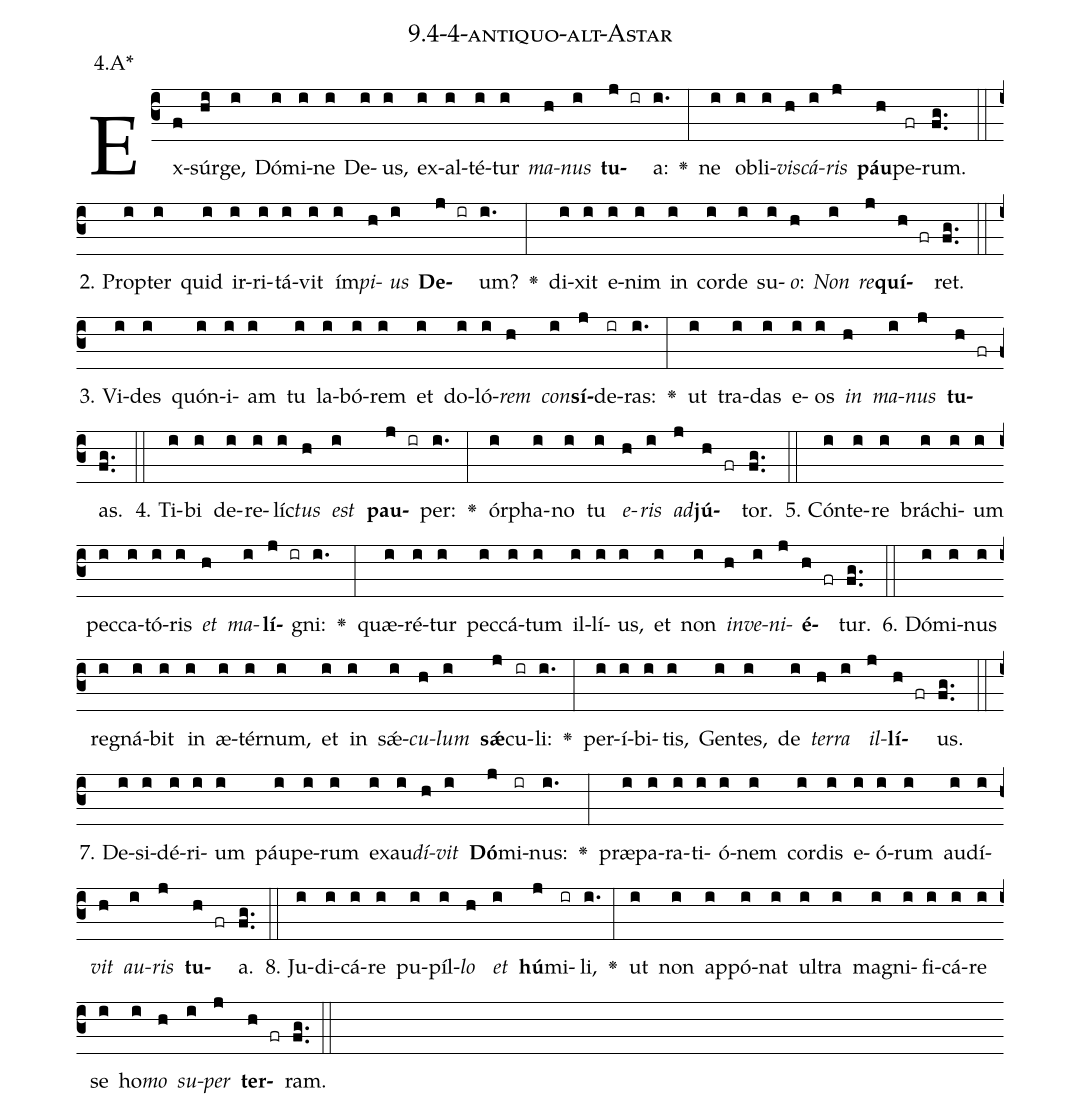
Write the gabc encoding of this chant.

name: 9.4-4-antiquo-alt-Astar;
annotation: 4.A*;
%%
(c3)Ex(f)súr(hi)ge,(i) Dó(i)mi(i)ne(i) De(i)us,(i) ex(i)al(i)té(i)tur(i) <i>ma</i>(h)<i>nus</i>(i) <b>tu</b>(j ir)a:(i.) <v>\greheightstar</v>(:) ne(i) ob(i)li(i)<i>vis</i>(h)<i>cá</i>(i)<i>ris</i>(j) <b>páu</b>(h)pe(fr)rum.(fg..) (::)
2. Prop(i)ter(i) quid(i) ir(i)ri(i)tá(i)vit(i) ím(i)<i>pi</i>(h)<i>us</i>(i) <b>De</b>(j ir)um?(i.) <v>\greheightstar</v>(:) di(i)xit(i) e(i)nim(i) in(i) cor(i)de(i) su(i)<i>o</i>:(h) <i>Non</i>(i) <i>re</i>(j)<b>quí</b>(h fr)ret.(fg..) (::)
3. Vi(i)des(i) quón(i)i(i)am(i) tu(i) la(i)bó(i)rem(i) et(i) do(i)ló(i)<i>rem</i>(h) <i>con</i>(i)<b>sí</b>(j)de(ir)ras:(i.) <v>\greheightstar</v>(:) ut(i) tra(i)das(i) e(i)os(i) <i>in</i>(h) <i>ma</i>(i)<i>nus</i>(j) <b>tu</b>(h fr)as.(fg..) (::)
4. Ti(i)bi(i) de(i)re(i)líc(i)<i>tus</i>(h) <i>est</i>(i) <b>pau</b>(j ir)per:(i.) <v>\greheightstar</v>(:) ór(i)pha(i)no(i) tu(i) <i>e</i>(h)<i>ris</i>(i) <i>ad</i>(j)<b>jú</b>(h fr)tor.(fg..) (::)
5. Cón(i)te(i)re(i) brá(i)chi(i)um(i) pec(i)ca(i)tó(i)ris(i) <i>et</i>(h) <i>ma</i>(i)<b>lí</b>(j ir)gni:(i.) <v>\greheightstar</v>(:) quæ(i)ré(i)tur(i) pec(i)cá(i)tum(i) il(i)lí(i)us,(i) et(i) non(i) <i>in</i>(h)<i>ve</i>(i)<i>ni</i>(j)<b>é</b>(h fr)tur.(fg..) (::)
6. Dó(i)mi(i)nus(i) re(i)gná(i)bit(i) in(i) æ(i)tér(i)num,(i) et(i) in(i) sǽ(i)<i>cu</i>(h)<i>lum</i>(i) <b>sǽ</b>(j)cu(ir)li:(i.) <v>\greheightstar</v>(:) per(i)í(i)bi(i)tis,(i) Gen(i)tes,(i) de(i) <i>ter</i>(h)<i>ra</i>(i) <i>il</i>(j)<b>lí</b>(h fr)us.(fg..) (::)
7. De(i)si(i)dé(i)ri(i)um(i) páu(i)pe(i)rum(i) ex(i)au(i)<i>dí</i>(h)<i>vit</i>(i) <b>Dó</b>(j)mi(ir)nus:(i.) <v>\greheightstar</v>(:) præ(i)pa(i)ra(i)ti(i)ó(i)nem(i) cor(i)dis(i) e(i)ó(i)rum(i) au(i)dí(i)<i>vit</i>(h) <i>au</i>(i)<i>ris</i>(j) <b>tu</b>(h fr)a.(fg..) (::)
8. Ju(i)di(i)cá(i)re(i) pu(i)píl(i)<i>lo</i>(h) <i>et</i>(i) <b>hú</b>(j)mi(ir)li,(i.) <v>\greheightstar</v>(:) ut(i) non(i) ap(i)pó(i)nat(i) ul(i)tra(i) ma(i)gni(i)fi(i)cá(i)re(i) se(i) ho(i)<i>mo</i>(h) <i>su</i>(i)<i>per</i>(j) <b>ter</b>(h fr)ram.(fg..) (::)
